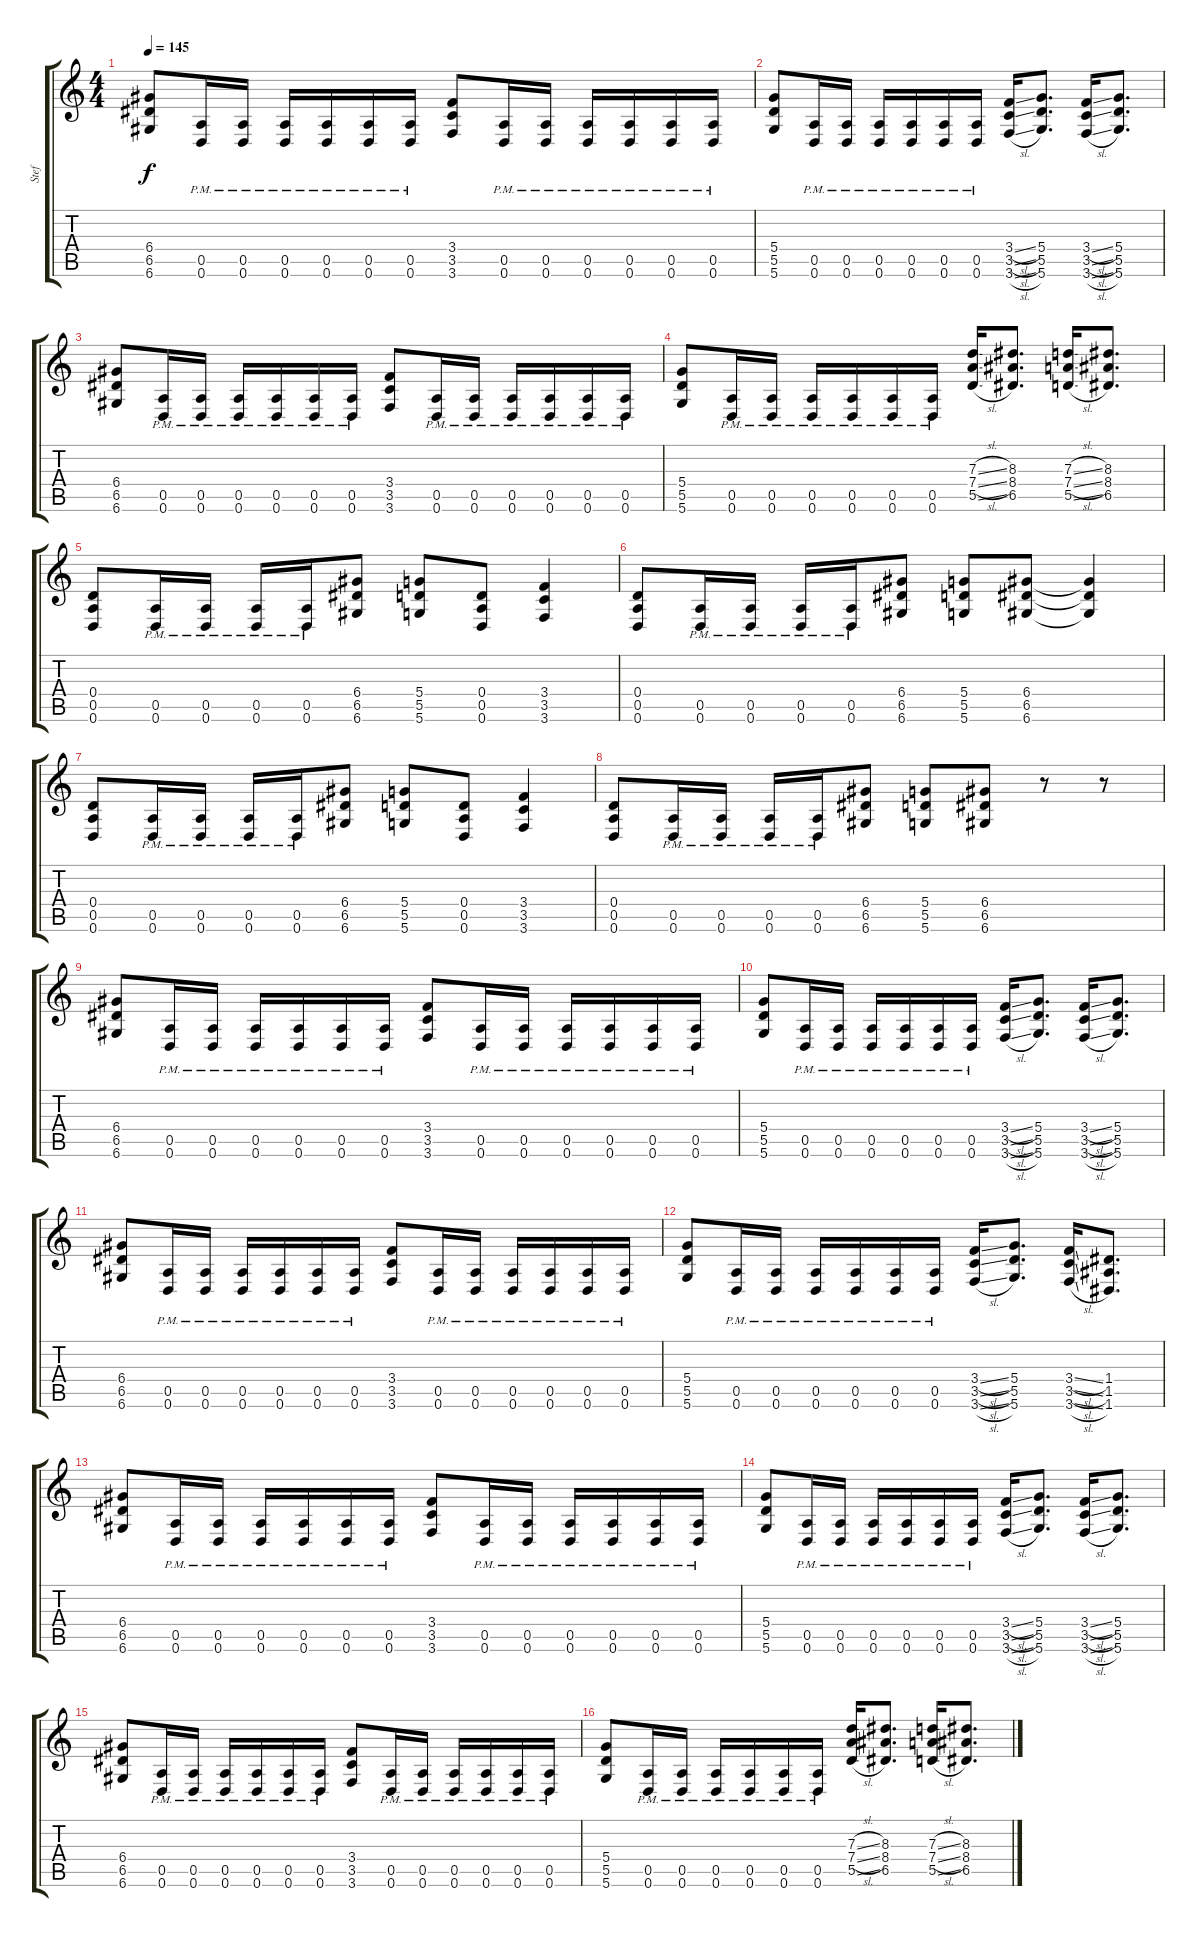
\track ("Stef" "Stef") {instrument distortionguitar}
\staff {score tabs}
\tuning (E4 B3 G3 D3 A2 D2) {hide}
\ts (4 4)
\tempo 145
\clef g2
\ks c
(6.4 6.5 6.6).8{dy f} (0.5{pm} 0.6{pm}).16 (0.5{pm} 0.6{pm}).16 (0.5{pm} 0.6{pm}).16 (0.5{pm} 0.6{pm}).16 (0.5{pm} 0.6{pm}).16 (0.5{pm} 0.6{pm}).16 (3.4 3.5 3.6).8 (0.5{pm} 0.6{pm}).16 (0.5{pm} 0.6{pm}).16 (0.5{pm} 0.6{pm}).16 (0.5{pm} 0.6{pm}).16 (0.5{pm} 0.6{pm}).16 (0.5{pm} 0.6{pm}).16 |
(5.4 5.5 5.6).8 (0.5{pm} 0.6{pm}).16 (0.5{pm} 0.6{pm}).16 (0.5{pm} 0.6{pm}).16 (0.5{pm} 0.6{pm}).16 (0.5{pm} 0.6{pm}).16 (0.5{pm} 0.6{pm}).16 (3.4{sl} 3.5{sl} 3.6{sl}).16 (5.4 5.5 5.6).8{d} (3.4{sl} 3.5{sl} 3.6{sl}).16 (5.4 5.5 5.6).8{d} |
(6.4 6.5 6.6).8 (0.5{pm} 0.6{pm}).16 (0.5{pm} 0.6{pm}).16 (0.5{pm} 0.6{pm}).16 (0.5{pm} 0.6{pm}).16 (0.5{pm} 0.6{pm}).16 (0.5{pm} 0.6{pm}).16 (3.4 3.5 3.6).8 (0.5{pm} 0.6{pm}).16 (0.5{pm} 0.6{pm}).16 (0.5{pm} 0.6{pm}).16 (0.5{pm} 0.6{pm}).16 (0.5{pm} 0.6{pm}).16 (0.5{pm} 0.6{pm}).16 |
(5.4 5.5 5.6).8 (0.5{pm} 0.6{pm}).16 (0.5{pm} 0.6{pm}).16 (0.5{pm} 0.6{pm}).16 (0.5{pm} 0.6{pm}).16 (0.5{pm} 0.6{pm}).16 (0.5{pm} 0.6{pm}).16 (7.3{sl} 7.4{sl} 5.5{sl}).16 (8.3 8.4 6.5).8{d} (7.3{sl} 7.4{sl} 5.5{sl}).16 (8.3 8.4 6.5).8{d} |
(0.4 0.5 0.6).8 (0.5{pm} 0.6{pm}).16 (0.5{pm} 0.6{pm}).16 (0.5{pm} 0.6{pm}).16 (0.5{pm} 0.6{pm}).16 (6.4 6.5 6.6).8 (5.4 5.5 5.6).8 (0.4 0.5 0.6).8 (3.4 3.5 3.6).4 |
(0.4 0.5 0.6).8 (0.5{pm} 0.6{pm}).16 (0.5{pm} 0.6{pm}).16 (0.5{pm} 0.6{pm}).16 (0.5{pm} 0.6{pm}).16 (6.4 6.5 6.6).8 (5.4 5.5 5.6).8 (6.4 6.5 6.6).8 (6.4{t} 6.5{t} 6.6{t}).4 |
(0.4 0.5 0.6).8 (0.5{pm} 0.6{pm}).16 (0.5{pm} 0.6{pm}).16 (0.5{pm} 0.6{pm}).16 (0.5{pm} 0.6{pm}).16 (6.4 6.5 6.6).8 (5.4 5.5 5.6).8 (0.4 0.5 0.6).8 (3.4 3.5 3.6).4 |
(0.4 0.5 0.6).8 (0.5{pm} 0.6{pm}).16 (0.5{pm} 0.6{pm}).16 (0.5{pm} 0.6{pm}).16 (0.5{pm} 0.6{pm}).16 (6.4 6.5 6.6).8 (5.4 5.5 5.6).8 (6.4 6.5 6.6).8 r.8 r.8 |
(6.4 6.5 6.6).8 (0.5{pm} 0.6{pm}).16 (0.5{pm} 0.6{pm}).16 (0.5{pm} 0.6{pm}).16 (0.5{pm} 0.6{pm}).16 (0.5{pm} 0.6{pm}).16 (0.5{pm} 0.6{pm}).16 (3.4 3.5 3.6).8 (0.5{pm} 0.6{pm}).16 (0.5{pm} 0.6{pm}).16 (0.5{pm} 0.6{pm}).16 (0.5{pm} 0.6{pm}).16 (0.5{pm} 0.6{pm}).16 (0.5{pm} 0.6{pm}).16 |
(5.4 5.5 5.6).8 (0.5{pm} 0.6{pm}).16 (0.5{pm} 0.6{pm}).16 (0.5{pm} 0.6{pm}).16 (0.5{pm} 0.6{pm}).16 (0.5{pm} 0.6{pm}).16 (0.5{pm} 0.6{pm}).16 (3.4{sl} 3.5{sl} 3.6{sl}).16 (5.4 5.5 5.6).8{d} (3.4{sl} 3.5{sl} 3.6{sl}).16 (5.4 5.5 5.6).8{d} |
(6.4 6.5 6.6).8 (0.5{pm} 0.6{pm}).16 (0.5{pm} 0.6{pm}).16 (0.5{pm} 0.6{pm}).16 (0.5{pm} 0.6{pm}).16 (0.5{pm} 0.6{pm}).16 (0.5{pm} 0.6{pm}).16 (3.4 3.5 3.6).8 (0.5{pm} 0.6{pm}).16 (0.5{pm} 0.6{pm}).16 (0.5{pm} 0.6{pm}).16 (0.5{pm} 0.6{pm}).16 (0.5{pm} 0.6{pm}).16 (0.5{pm} 0.6{pm}).16 |
(5.4 5.5 5.6).8 (0.5{pm} 0.6{pm}).16 (0.5{pm} 0.6{pm}).16 (0.5{pm} 0.6{pm}).16 (0.5{pm} 0.6{pm}).16 (0.5{pm} 0.6{pm}).16 (0.5{pm} 0.6{pm}).16 (3.4{sl} 3.5{sl} 3.6{sl}).16 (5.4 5.5 5.6).8{d} (3.4{sl} 3.5{sl} 3.6{sl}).16 (1.4 1.5 1.6).8{d} |
(6.4 6.5 6.6).8 (0.5{pm} 0.6{pm}).16 (0.5{pm} 0.6{pm}).16 (0.5{pm} 0.6{pm}).16 (0.5{pm} 0.6{pm}).16 (0.5{pm} 0.6{pm}).16 (0.5{pm} 0.6{pm}).16 (3.4 3.5 3.6).8 (0.5{pm} 0.6{pm}).16 (0.5{pm} 0.6{pm}).16 (0.5{pm} 0.6{pm}).16 (0.5{pm} 0.6{pm}).16 (0.5{pm} 0.6{pm}).16 (0.5{pm} 0.6{pm}).16 |
(5.4 5.5 5.6).8 (0.5{pm} 0.6{pm}).16 (0.5{pm} 0.6{pm}).16 (0.5{pm} 0.6{pm}).16 (0.5{pm} 0.6{pm}).16 (0.5{pm} 0.6{pm}).16 (0.5{pm} 0.6{pm}).16 (3.4{sl} 3.5{sl} 3.6{sl}).16 (5.4 5.5 5.6).8{d} (3.4{sl} 3.5{sl} 3.6{sl}).16 (5.4 5.5 5.6).8{d} |
(6.4 6.5 6.6).8 (0.5{pm} 0.6{pm}).16 (0.5{pm} 0.6{pm}).16 (0.5{pm} 0.6{pm}).16 (0.5{pm} 0.6{pm}).16 (0.5{pm} 0.6{pm}).16 (0.5{pm} 0.6{pm}).16 (3.4 3.5 3.6).8 (0.5{pm} 0.6{pm}).16 (0.5{pm} 0.6{pm}).16 (0.5{pm} 0.6{pm}).16 (0.5{pm} 0.6{pm}).16 (0.5{pm} 0.6{pm}).16 (0.5{pm} 0.6{pm}).16 |
(5.4 5.5 5.6).8 (0.5{pm} 0.6{pm}).16 (0.5{pm} 0.6{pm}).16 (0.5{pm} 0.6{pm}).16 (0.5{pm} 0.6{pm}).16 (0.5{pm} 0.6{pm}).16 (0.5{pm} 0.6{pm}).16 (7.3{sl} 7.4{sl} 5.5{sl}).16 (8.3 8.4 6.5).8{d} (7.3{sl} 7.4{sl} 5.5{sl}).16 (8.3 8.4 6.5).8{d}
